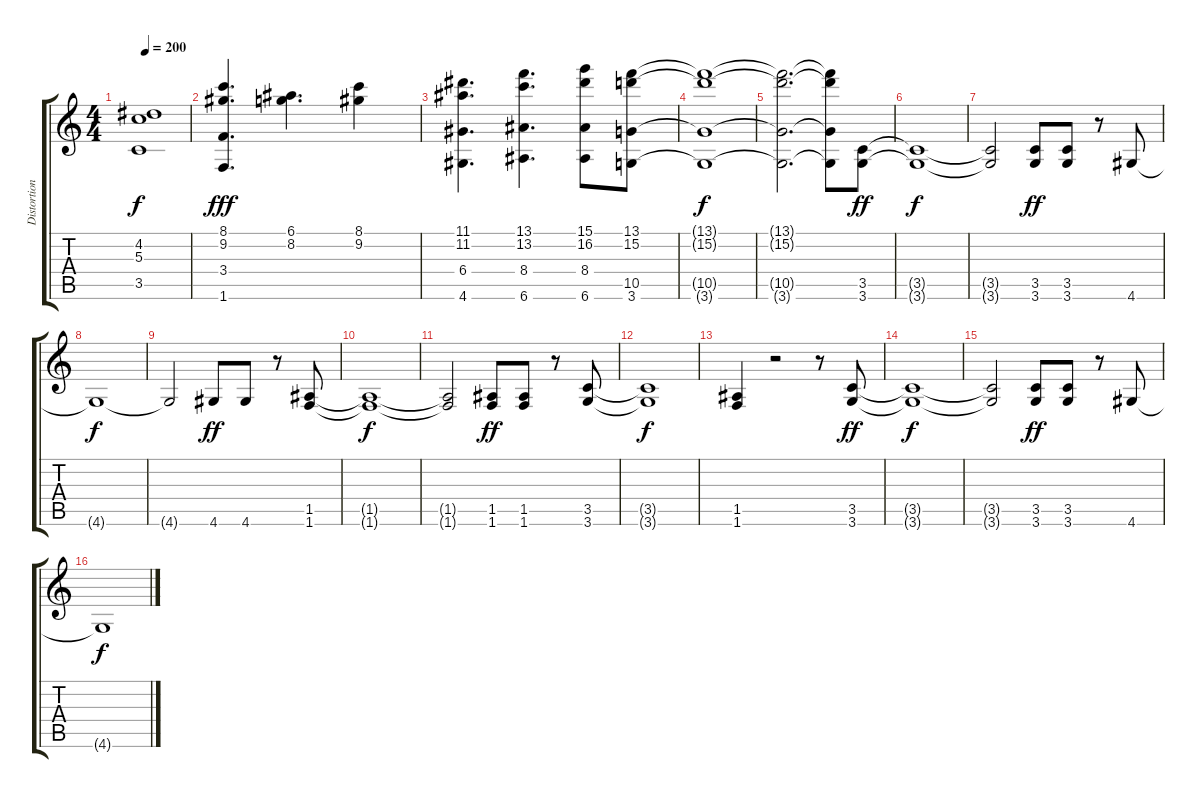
\track ("Distortion Guitar" "Distortion") {instrument distortionguitar}
\staff {score tabs}
\tuning (E4 B3 G3 D3 A2 E2) {hide}
\ts (4 4)
\tempo 200
\clef g2
\ks c
(4.2{t} 5.3{t} 3.5{t}).1{dy f} |
(8.1 9.2 3.4 1.6).4{d dy fff} (6.1 8.2).4{d} (8.1 9.2).4 |
(11.1 11.2 6.4 4.6).4{d} (13.1 13.2 8.4 6.6).4{d} (15.1 16.2 8.4 6.6).8 (13.1 15.2 10.5 3.6).8 |
(13.1{t} 15.2{t} 10.5{t} 3.6{t}).1{dy f} |
(13.1{t} 15.2{t} 10.5{t} 3.6{t}).2{d} (13.1{t} 15.2{t} 10.5{t} 3.6{t}).8 (3.5 3.6).8{dy ff} |
(3.5{t} 3.6{t}).1{dy f} |
(3.5{t} 3.6{t}).2 (3.5 3.6).8{dy ff} (3.5 3.6).8 r.8 4.6.8 |
4.6{t}.1{dy f} |
4.6{t}.2 4.6.8{dy ff} 4.6.8 r.8 (1.5 1.6).8 |
(1.5{t} 1.6{t}).1{dy f} |
(1.5{t} 1.6{t}).2 (1.5 1.6).8{dy ff} (1.5 1.6).8 r.8 (3.5 3.6).8 |
(3.5{t} 3.6{t}).1{dy f} |
(1.5 1.6).4 r.2 r.8 (3.5 3.6).8{dy ff} |
(3.5{t} 3.6{t}).1{dy f} |
(3.5{t} 3.6{t}).2 (3.5 3.6).8{dy ff} (3.5 3.6).8 r.8 4.6.8 |
4.6{t}.1{dy f}
